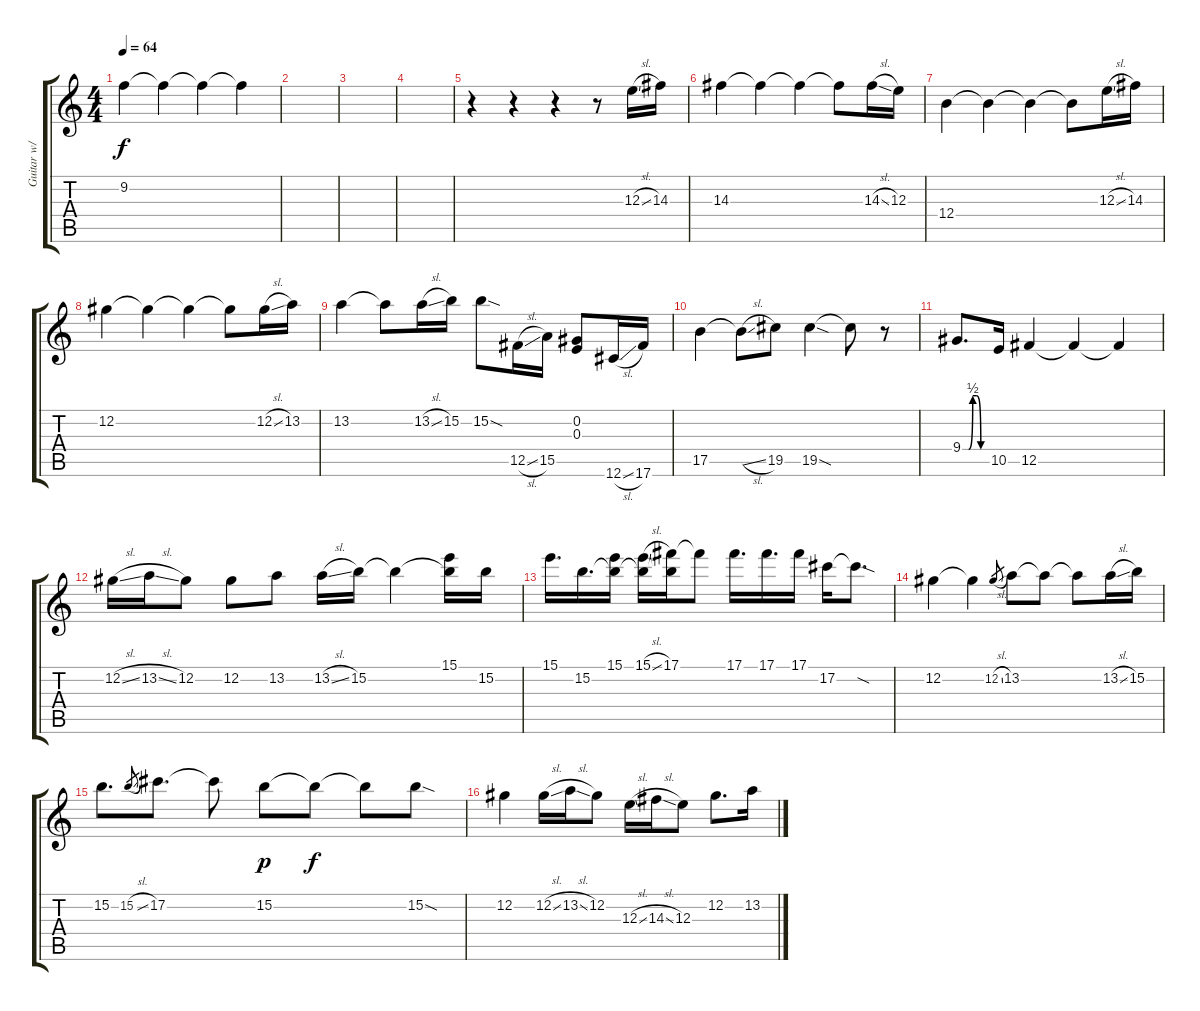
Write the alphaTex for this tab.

\track ("Guitar w/ slide" "Guitar w/ ") {instrument overdrivenguitar}
\staff {score tabs}
\tuning (Db4 Ab3 E3 B2 Gb2 Db2) {hide}
\ts (4 4)
\tempo 64
\clef g2
\ks c
9.2.4{dy f} 9.2{t}.4 9.2{t}.4 9.2{t}.4 |
|
|
|
r.4 r.4 r.4 r.8 12.3{sl}.16 14.3.16 |
14.3.4 14.3{t}.4 14.3{t}.4 14.3{t}.8 14.3{sl}.16 12.3.16 |
12.4.4 12.4{t}.4 12.4{t}.4 12.4{t}.8 12.3{sl}.16 14.3.16 |
12.2.4 12.2{t}.4 12.2{t}.4 12.2{t}.8 12.2{sl}.16 13.2.16 |
13.2.4 13.2{t}.8 13.2{sl}.16 15.2.16 15.2{sod}.8 12.5{sl}.16 15.5.16 (0.2 0.3).8 12.6{sl}.16 17.6.16 |
17.5.4 17.5{sl t}.8 19.5.8 19.5{sod}.4 19.5{t}.8 r.8 |
9.4{be (custom 0 0 15 0 25 2 35 2 45 0 60 0)}.8{d} 10.5.16 12.5.4 12.5{t}.4 12.5{t}.4 |
12.2{sl}.16 13.2{sl}.16 12.2.8 12.2.8 13.2.8 13.2{sl}.16 15.2.16 15.2{t}.4 (15.1 15.2{t}).16 15.2.16 |
15.1.16{d} 15.2.16{d} (15.1 15.2{t}).16 (15.1{sl} 15.2{t}).16 (17.1 15.2{t}).16 17.1{t}.8 17.1.16{d} 17.1.16{d} 17.1.16 17.2.16 17.2{sod t}.8{d} |
12.2.4 12.2{t}.4 12.2{sl}.8{gr} 13.2.8 13.2{t}.8 13.2{t}.8 13.2{sl}.16 15.2.16 |
15.2.8{d} 15.2{sl}.8{gr} 17.2.8{d} 17.2{t}.8 15.2.8{dy p} 15.2{t}.8{dy f} 15.2{t}.8 15.2{sod}.8 |
12.2.4 12.2{sl}.16 13.2{sl}.16 12.2.8 12.3{sl}.16 14.3{sl}.16 12.3.8 12.2.8{d} 13.2.16
